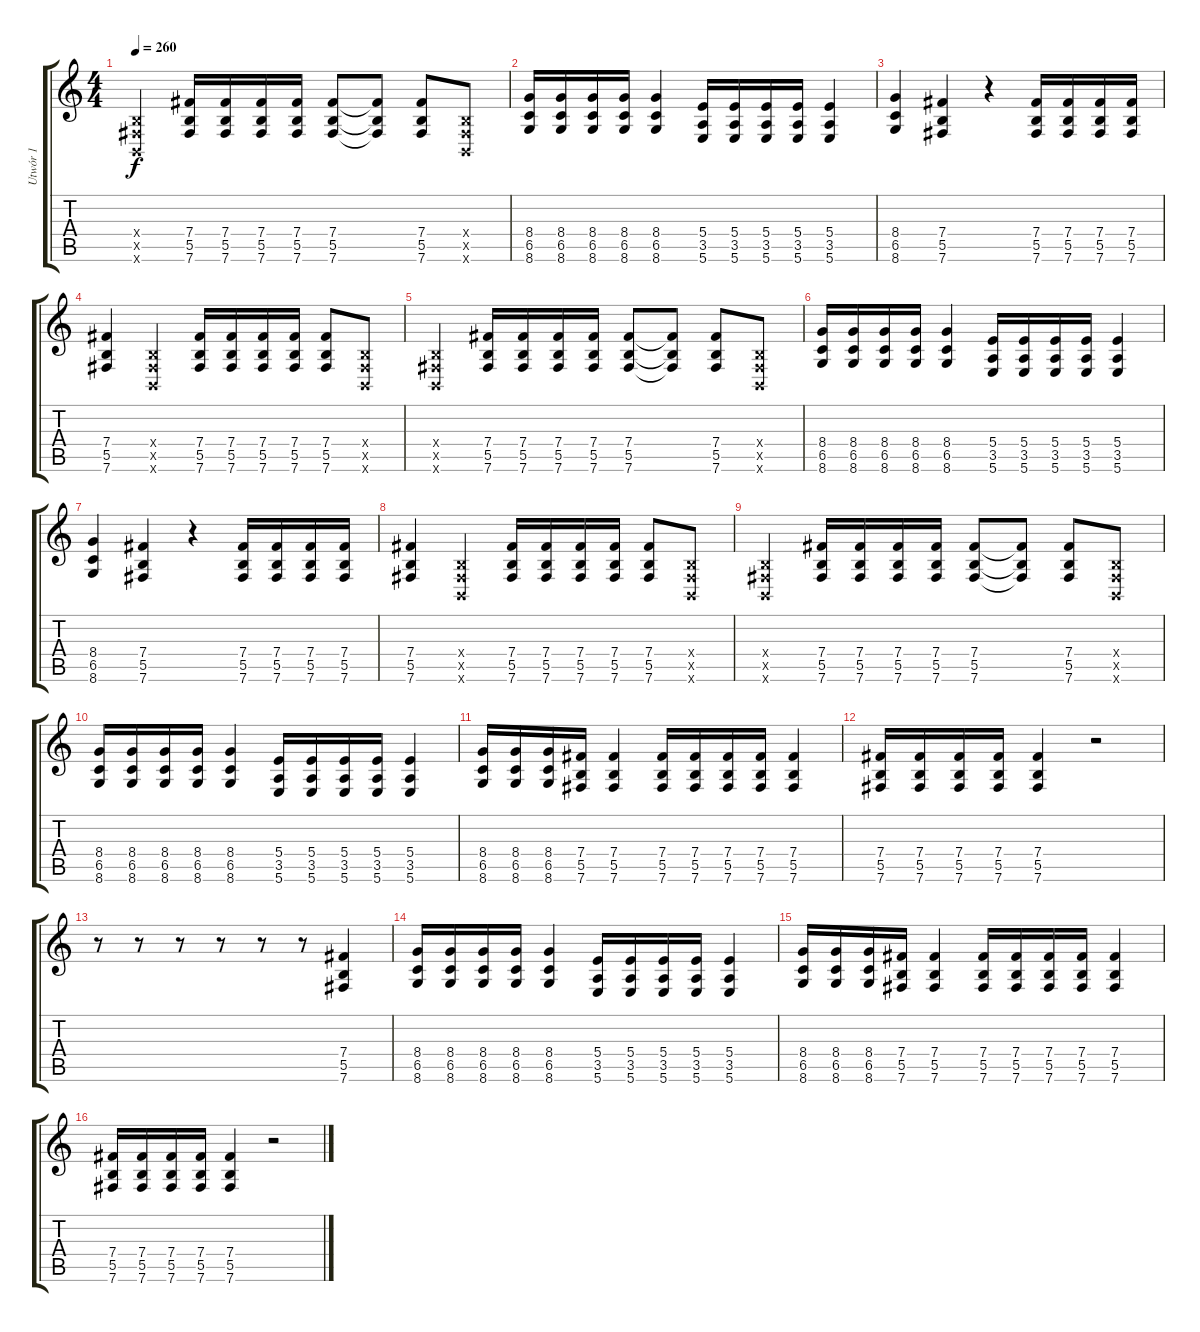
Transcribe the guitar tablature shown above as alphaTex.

\track ("Utwór 1" "Utwór 1") {instrument distortionguitar}
\staff {score tabs}
\tuning (Db4 Ab3 E3 B2 Gb2 B1) {hide}
\ts (4 4)
\tempo 260
\clef g2
\ks c
(0.4{x} 0.5{x} 0.6{x}).4{dy f} (7.4 5.5 7.6).16 (7.4 5.5 7.6).16 (7.4 5.5 7.6).16 (7.4 5.5 7.6).16 (7.4 5.5 7.6).8 (7.4{t} 5.5{t} 7.6{t}).8 (7.4 5.5 7.6).8 (0.4{x} 0.5{x} 0.6{x}).8 |
(8.4 6.5 8.6).16 (8.4 6.5 8.6).16 (8.4 6.5 8.6).16 (8.4 6.5 8.6).16 (8.4 6.5 8.6).4 (5.4 3.5 5.6).16 (5.4 3.5 5.6).16 (5.4 3.5 5.6).16 (5.4 3.5 5.6).16 (5.4 3.5 5.6).4 |
(8.4 6.5 8.6).4 (7.4 5.5 7.6).4 r.4 (7.4 5.5 7.6).16 (7.4 5.5 7.6).16 (7.4 5.5 7.6).16 (7.4 5.5 7.6).16 |
(7.4 5.5 7.6).4 (0.4{x} 0.5{x} 0.6{x}).4 (7.4 5.5 7.6).16 (7.4 5.5 7.6).16 (7.4 5.5 7.6).16 (7.4 5.5 7.6).16 (7.4 5.5 7.6).8 (0.4{x} 0.5{x} 0.6{x}).8 |
(0.4{x} 0.5{x} 0.6{x}).4 (7.4 5.5 7.6).16 (7.4 5.5 7.6).16 (7.4 5.5 7.6).16 (7.4 5.5 7.6).16 (7.4 5.5 7.6).8 (7.4{t} 5.5{t} 7.6{t}).8 (7.4 5.5 7.6).8 (0.4{x} 0.5{x} 0.6{x}).8 |
(8.4 6.5 8.6).16 (8.4 6.5 8.6).16 (8.4 6.5 8.6).16 (8.4 6.5 8.6).16 (8.4 6.5 8.6).4 (5.4 3.5 5.6).16 (5.4 3.5 5.6).16 (5.4 3.5 5.6).16 (5.4 3.5 5.6).16 (5.4 3.5 5.6).4 |
(8.4 6.5 8.6).4 (7.4 5.5 7.6).4 r.4 (7.4 5.5 7.6).16 (7.4 5.5 7.6).16 (7.4 5.5 7.6).16 (7.4 5.5 7.6).16 |
(7.4 5.5 7.6).4 (0.4{x} 0.5{x} 0.6{x}).4 (7.4 5.5 7.6).16 (7.4 5.5 7.6).16 (7.4 5.5 7.6).16 (7.4 5.5 7.6).16 (7.4 5.5 7.6).8 (0.4{x} 0.5{x} 0.6{x}).8 |
(0.4{x} 0.5{x} 0.6{x}).4 (7.4 5.5 7.6).16 (7.4 5.5 7.6).16 (7.4 5.5 7.6).16 (7.4 5.5 7.6).16 (7.4 5.5 7.6).8 (7.4{t} 5.5{t} 7.6{t}).8 (7.4 5.5 7.6).8 (0.4{x} 0.5{x} 0.6{x}).8 |
(8.4 6.5 8.6).16 (8.4 6.5 8.6).16 (8.4 6.5 8.6).16 (8.4 6.5 8.6).16 (8.4 6.5 8.6).4 (5.4 3.5 5.6).16 (5.4 3.5 5.6).16 (5.4 3.5 5.6).16 (5.4 3.5 5.6).16 (5.4 3.5 5.6).4 |
(8.4 6.5 8.6).16 (8.4 6.5 8.6).16 (8.4 6.5 8.6).16 (7.4 5.5 7.6).16 (7.4 5.5 7.6).4 (7.4 5.5 7.6).16 (7.4 5.5 7.6).16 (7.4 5.5 7.6).16 (7.4 5.5 7.6).16 (7.4 5.5 7.6).4 |
(7.4 5.5 7.6).16 (7.4 5.5 7.6).16 (7.4 5.5 7.6).16 (7.4 5.5 7.6).16 (7.4 5.5 7.6).4 r.2 |
r.8 r.8 r.8 r.8 r.8 r.8 (7.4 5.5 7.6).4 |
(8.4 6.5 8.6).16 (8.4 6.5 8.6).16 (8.4 6.5 8.6).16 (8.4 6.5 8.6).16 (8.4 6.5 8.6).4 (5.4 3.5 5.6).16 (5.4 3.5 5.6).16 (5.4 3.5 5.6).16 (5.4 3.5 5.6).16 (5.4 3.5 5.6).4 |
(8.4 6.5 8.6).16 (8.4 6.5 8.6).16 (8.4 6.5 8.6).16 (7.4 5.5 7.6).16 (7.4 5.5 7.6).4 (7.4 5.5 7.6).16 (7.4 5.5 7.6).16 (7.4 5.5 7.6).16 (7.4 5.5 7.6).16 (7.4 5.5 7.6).4 |
(7.4 5.5 7.6).16 (7.4 5.5 7.6).16 (7.4 5.5 7.6).16 (7.4 5.5 7.6).16 (7.4 5.5 7.6).4 r.2
